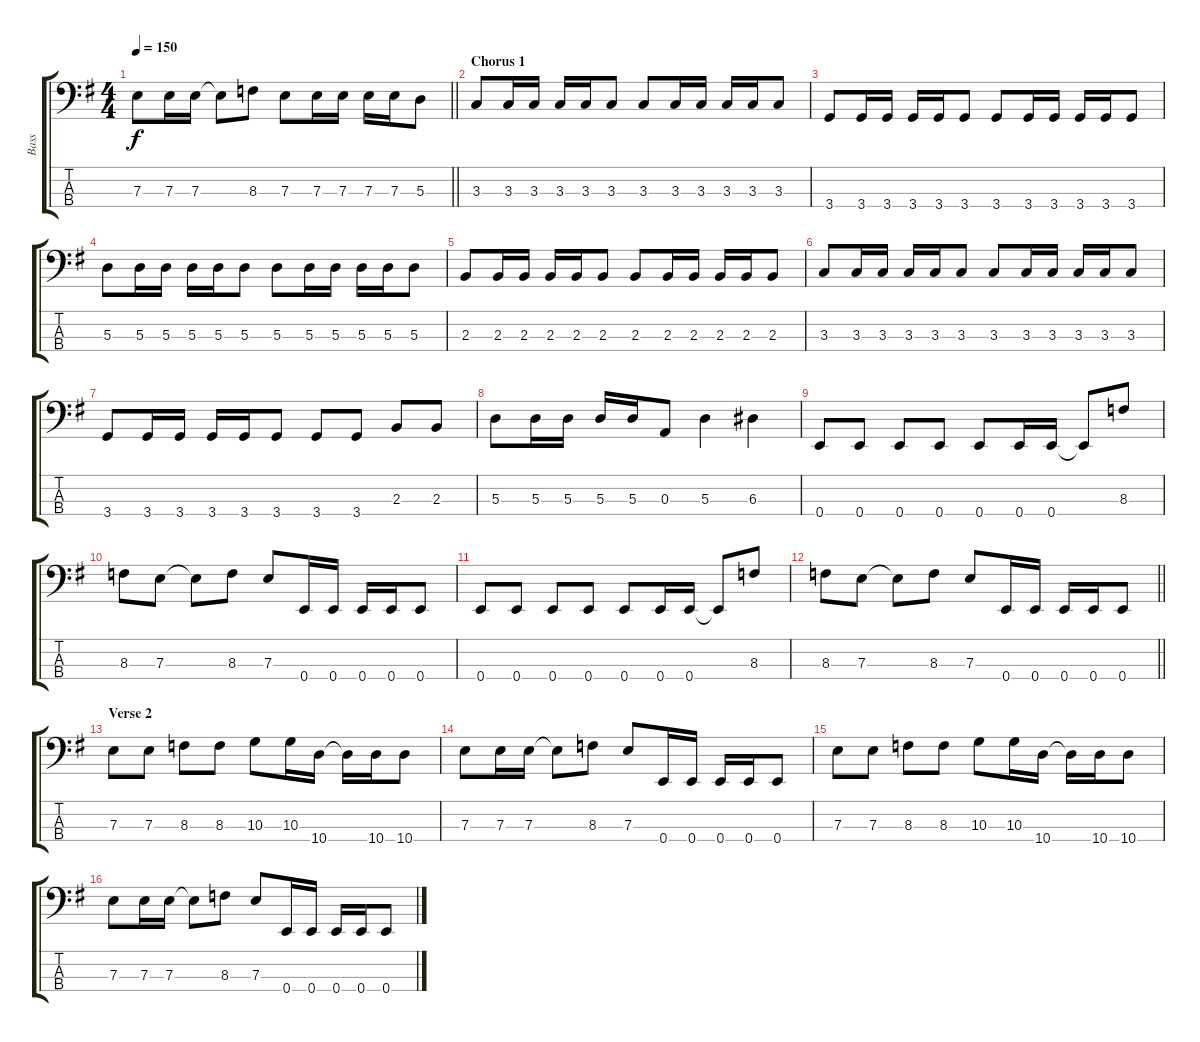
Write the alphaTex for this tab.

\track ("Bass" "Bass") {instrument electricbasspick}
\staff {score tabs}
\tuning (G2 D2 A1 E1) {hide}
\ts (4 4)
\tempo 150
\clef f4
\barLineRight lightlight
\ks eminor
7.3.8{dy f} 7.3.16 7.3.16 7.3{t}.8 8.3.8 7.3.8 7.3.16 7.3.16 7.3.16 7.3.16 5.3.8 |
\section ("" "Chorus 1")
3.3.8 3.3.16 3.3.16 3.3.16 3.3.16 3.3.8 3.3.8 3.3.16 3.3.16 3.3.16 3.3.16 3.3.8 |
3.4.8 3.4.16 3.4.16 3.4.16 3.4.16 3.4.8 3.4.8 3.4.16 3.4.16 3.4.16 3.4.16 3.4.8 |
5.3.8 5.3.16 5.3.16 5.3.16 5.3.16 5.3.8 5.3.8 5.3.16 5.3.16 5.3.16 5.3.16 5.3.8 |
2.3.8 2.3.16 2.3.16 2.3.16 2.3.16 2.3.8 2.3.8 2.3.16 2.3.16 2.3.16 2.3.16 2.3.8 |
3.3.8 3.3.16 3.3.16 3.3.16 3.3.16 3.3.8 3.3.8 3.3.16 3.3.16 3.3.16 3.3.16 3.3.8 |
3.4.8 3.4.16 3.4.16 3.4.16 3.4.16 3.4.8 3.4.8 3.4.8 2.3.8 2.3.8 |
5.3.8 5.3.16 5.3.16 5.3.16 5.3.16 0.3.8 5.3.4 6.3.4 |
0.4.8 0.4.8 0.4.8 0.4.8 0.4.8 0.4.16 0.4.16 0.4{t}.8 8.3.8 |
8.3.8 7.3.8 7.3{t}.8 8.3.8 7.3.8 0.4.16 0.4.16 0.4.16 0.4.16 0.4.8 |
0.4.8 0.4.8 0.4.8 0.4.8 0.4.8 0.4.16 0.4.16 0.4{t}.8 8.3.8 |
\barLineRight lightlight
8.3.8 7.3.8 7.3{t}.8 8.3.8 7.3.8 0.4.16 0.4.16 0.4.16 0.4.16 0.4.8 |
\section ("" "Verse 2")
7.3.8 7.3.8 8.3.8 8.3.8 10.3.8 10.3.16 10.4.16 10.4{t}.16 10.4.16 10.4.8 |
7.3.8 7.3.16 7.3.16 7.3{t}.8 8.3.8 7.3.8 0.4.16 0.4.16 0.4.16 0.4.16 0.4.8 |
7.3.8 7.3.8 8.3.8 8.3.8 10.3.8 10.3.16 10.4.16 10.4{t}.16 10.4.16 10.4.8 |
7.3.8 7.3.16 7.3.16 7.3{t}.8 8.3.8 7.3.8 0.4.16 0.4.16 0.4.16 0.4.16 0.4.8
